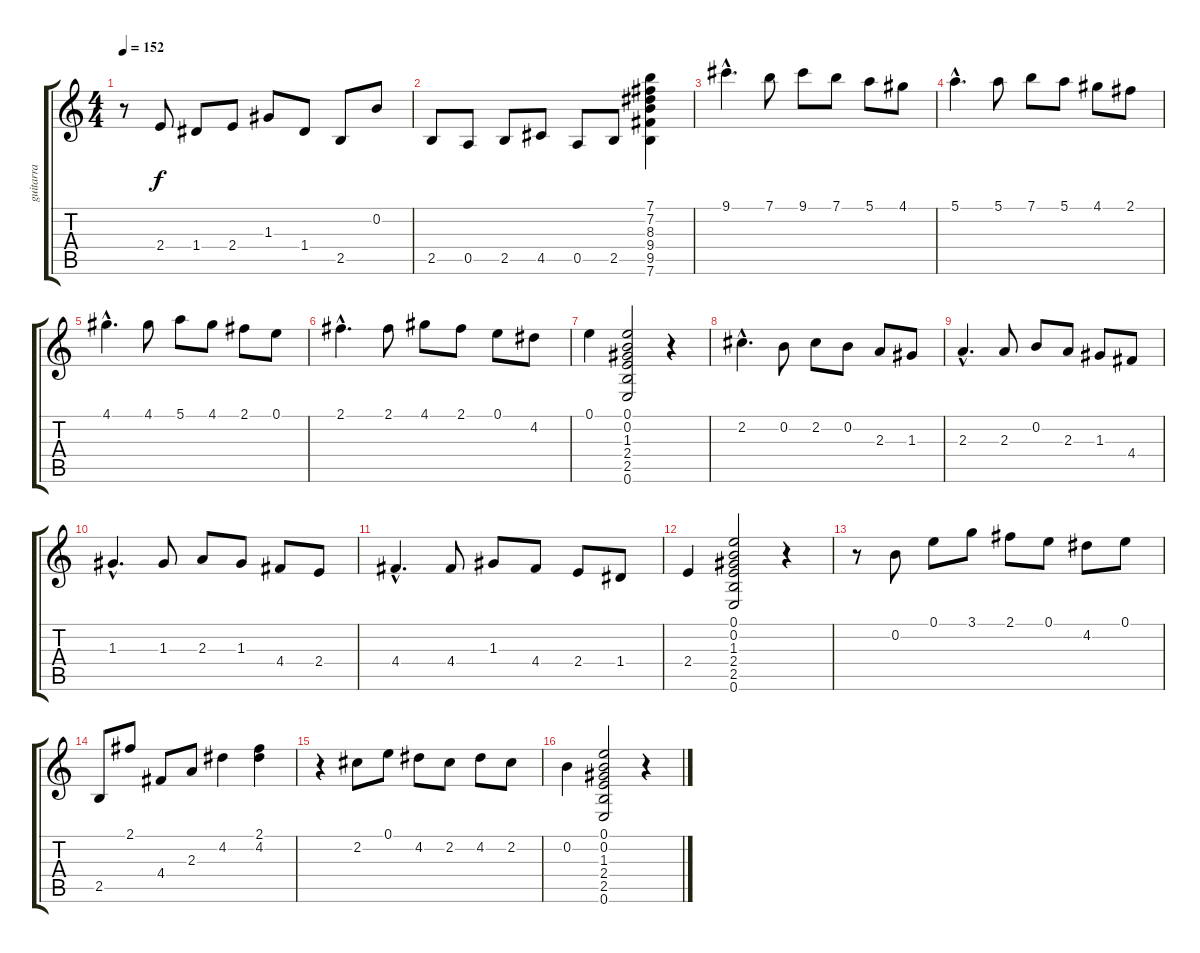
\track ("guitarra" "guitarra") {instrument acousticguitarnylon}
\staff {score tabs}
\tuning (E4 B3 G3 D3 A2 E2) {hide}
\ts (4 4)
\tempo 152
\clef g2
\ks c
r.8{dy f} 2.4.8 1.4.8 2.4.8 1.3.8 1.4.8 2.5.8 0.2.8 |
2.5.8 0.5.8 2.5.8 4.5.8 0.5.8 2.5.8 (7.1 7.2 8.3 9.4 9.5 7.6).4 |
9.1{hac}.4{d} 7.1.8 9.1.8 7.1.8 5.1.8 4.1.8 |
5.1{hac}.4{d} 5.1.8 7.1.8 5.1.8 4.1.8 2.1.8 |
4.1{hac}.4{d} 4.1.8 5.1.8 4.1.8 2.1.8 0.1.8 |
2.1{hac}.4{d} 2.1.8 4.1.8 2.1.8 0.1.8 4.2.8 |
0.1.4 (0.1 0.2 1.3 2.4 2.5 0.6).2 r.4 |
2.2{hac}.4{d} 0.2.8 2.2.8 0.2.8 2.3.8 1.3.8 |
2.3{hac}.4{d} 2.3.8 0.2.8 2.3.8 1.3.8 4.4.8 |
1.3{hac}.4{d} 1.3.8 2.3.8 1.3.8 4.4.8 2.4.8 |
4.4{hac}.4{d} 4.4.8 1.3.8 4.4.8 2.4.8 1.4.8 |
2.4.4 (0.1 0.2 1.3 2.4 2.5 0.6).2 r.4 |
r.8 0.2.8 0.1.8 3.1.8 2.1.8 0.1.8 4.2.8 0.1.8 |
2.5.8 2.1.8 4.4.8 2.3.8 4.2.4 (2.1 4.2).4 |
r.4 2.2.8 0.1.8 4.2.8 2.2.8 4.2.8 2.2.8 |
0.2.4 (0.1 0.2 1.3 2.4 2.5 0.6).2 r.4
